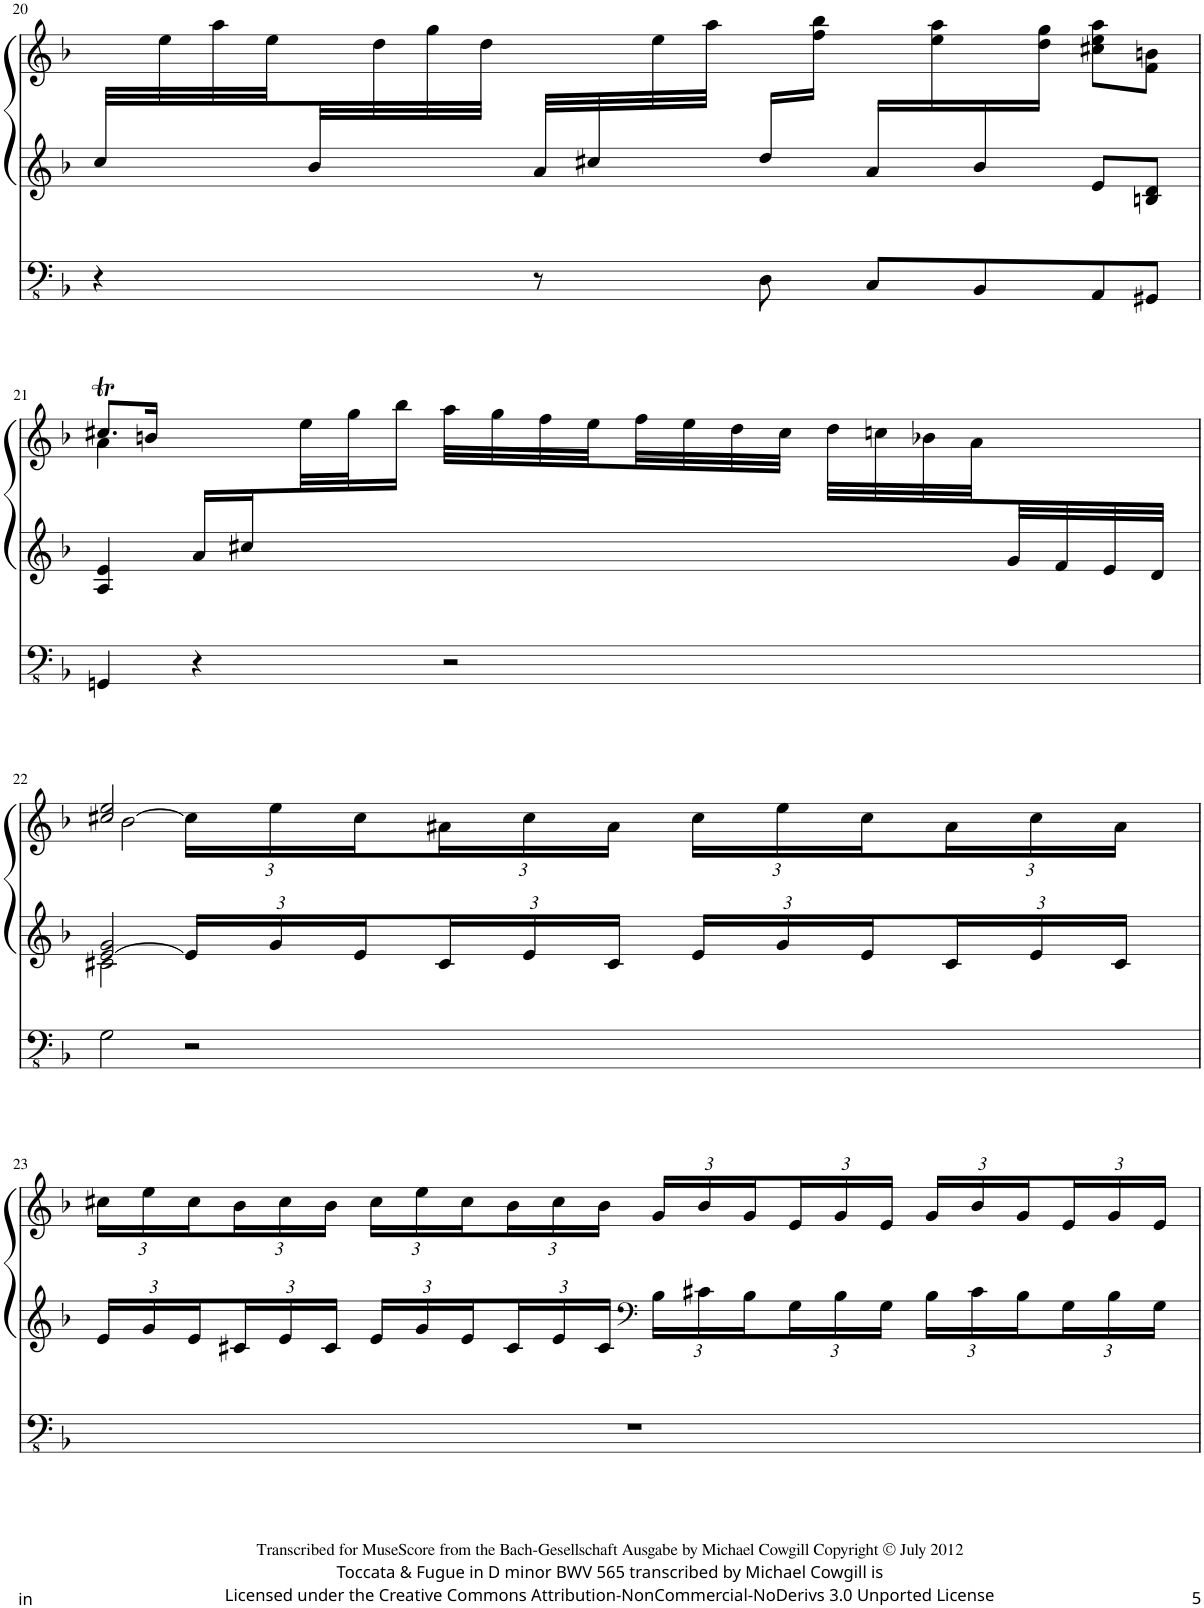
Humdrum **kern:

**kern	**kern	**kern
*part1	*part1	*part1
*staff3	*staff2	*staff1
*I"Organ	*	*
!!LO:PB:g=z
*clefFv4	*clefG2	*clefG2
*Trd1c2	*Trd1c2	*Trd1c2
*k[b-]	*k[b-]	*k[b-]
*M4/4	*M4/4	*M4/4
=20	=20	=20
*	*^	*
*	*	*^	*
4r	32cc/LLL	2.ryy	1ryy	32ryy
.	16.ryy	.	.	32ee\
.	.	.	.	32aa\
.	.	.	.	32ee\
.	32b-/	.	.	32ryy
.	16.ryy	.	.	32dd\
.	.	.	.	32gg\
.	.	.	.	32dd\JJJ
8r	32a/LLL	.	.	16ryy
.	32cc#X/	.	.	.
.	16ryy	.	.	32ee\
.	.	.	.	32aa\JJJ
8DD\	16dd/LL	.	.	16ryy
.	16ryy	.	.	16ff\ 16bb-\JJ
8CC/L	16a/LL	.	.	16ryy
.	16ryy	.	.	16ee\ 16aa\
8BBB-/	16b-/	.	.	16ryy
.	4ryy	.	.	16dd\ 16gg\JJ
8AAA/	.	8e/L	.	8cc#X\ 8ee\ 8aa\L
8GGG#X/J	.	8Bn/ 8d/J	.	8f\ 8bn\J
.	16ryy	.	.	.
*	*	*v	*v	*
!!LO:LB:g=z
=21	=21	=21	=21
*	*	*	*^
4GGGn/	4ryy	4A/ 4e/	8.cc#Xt/L	4a\
.	.	.	16bn/Jk	.
4r	16a/LL	4ryy	8ryy	8ryy
.	16cc#X/	.	.	.
.	2ryy	.	32ee\L	2ryy
.	.	.	32gg\J	.
.	.	.	16bb-\JJ	.
2r	.	2ryy	32aa\LLL	.
.	.	.	32gg\	.
.	.	.	32ff\	.
.	.	.	32ee\	.
.	.	.	32ff\	.
.	.	.	32ee\	.
.	.	.	32dd\	.
.	.	.	32cc#\JJJ	.
.	.	.	32dd\LLL	.
.	.	.	32ccn\	.
.	.	.	32b-X\	.
.	.	.	32a\	.
.	32g/	.	8ryy	8ryy
.	32f/	.	.	.
.	32e/	.	.	.
.	32d/JJJ	.	.	.
!!LO:LB:g=z	!!
=22	=22	=22	=22	=22
2GG\	[2e/ 2g/	2c#X\	[2cc#X/ 2ee/	2b-\
*	*Xbrackettup	*	*Xbrackettup	*
2r	24e/LL]	2ryy	24cc#\LL]	2ryy
.	24g/	.	24ee\	.
.	24e/	.	24cc#\	.
.	24c#/	.	24a#X\	.
.	24e/	.	24cc#\	.
.	24c#/JJ	.	24a#\JJ	.
.	24e/LL	.	24cc#\LL	.
.	24g/	.	24ee\	.
.	24e/	.	24cc#\	.
.	24c#/	.	24a#\	.
.	24e/	.	24cc#\	.
.	24c#/JJ	.	24a#\JJ	.
*	*v	*v	*	*
*	*	*v	*v
!!LO:LB:g=z
=23	=23	=23
1r	24e/LL	24cc#X\LL
.	24g/	24ee\
.	24e/	24cc#\
.	24c#X/	24b-\
.	24e/	24cc#\
.	24c#/JJ	24b-\JJ
.	24e/LL	24cc#\LL
.	24g/	24ee\
.	24e/	24cc#\
.	24c#/	24b-\
.	24e/	24cc#\
.	24c#/JJ	24b-\JJ
*	*clefF4	*
.	24B-\LL	24g/LL
.	24c#X\	24b-/
.	24B-\	24g/
.	24G\	24e/
.	24B-\	24g/
.	24G\JJ	24e/JJ
.	24B-\LL	24g/LL
.	24c#\	24b-/
.	24B-\	24g/
.	24G\	24e/
.	24B-\	24g/
.	24G\JJ	24e/JJ
=	=	=
*-	*-	*-
